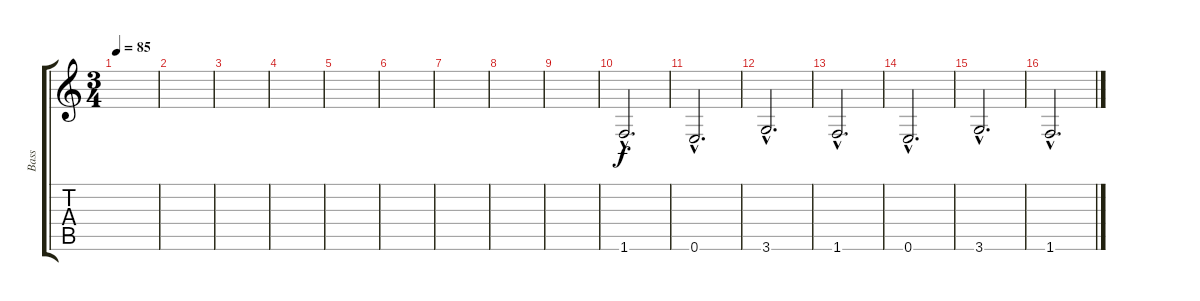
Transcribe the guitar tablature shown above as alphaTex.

\track ("Bass" "Bass") {instrument fretlessbass}
\staff {score tabs}
\tuning (E4 B3 G3 D3 A2 E2) {hide}
\ts (3 4)
\tempo 85
\clef g2
\ks c
|
|
|
|
|
|
|
|
|
1.6{hac}.2{d} |
0.6{hac}.2{d} |
3.6{hac}.2{d} |
1.6{hac}.2{d} |
0.6{hac}.2{d} |
3.6{hac}.2{d} |
1.6{hac}.2{d}
